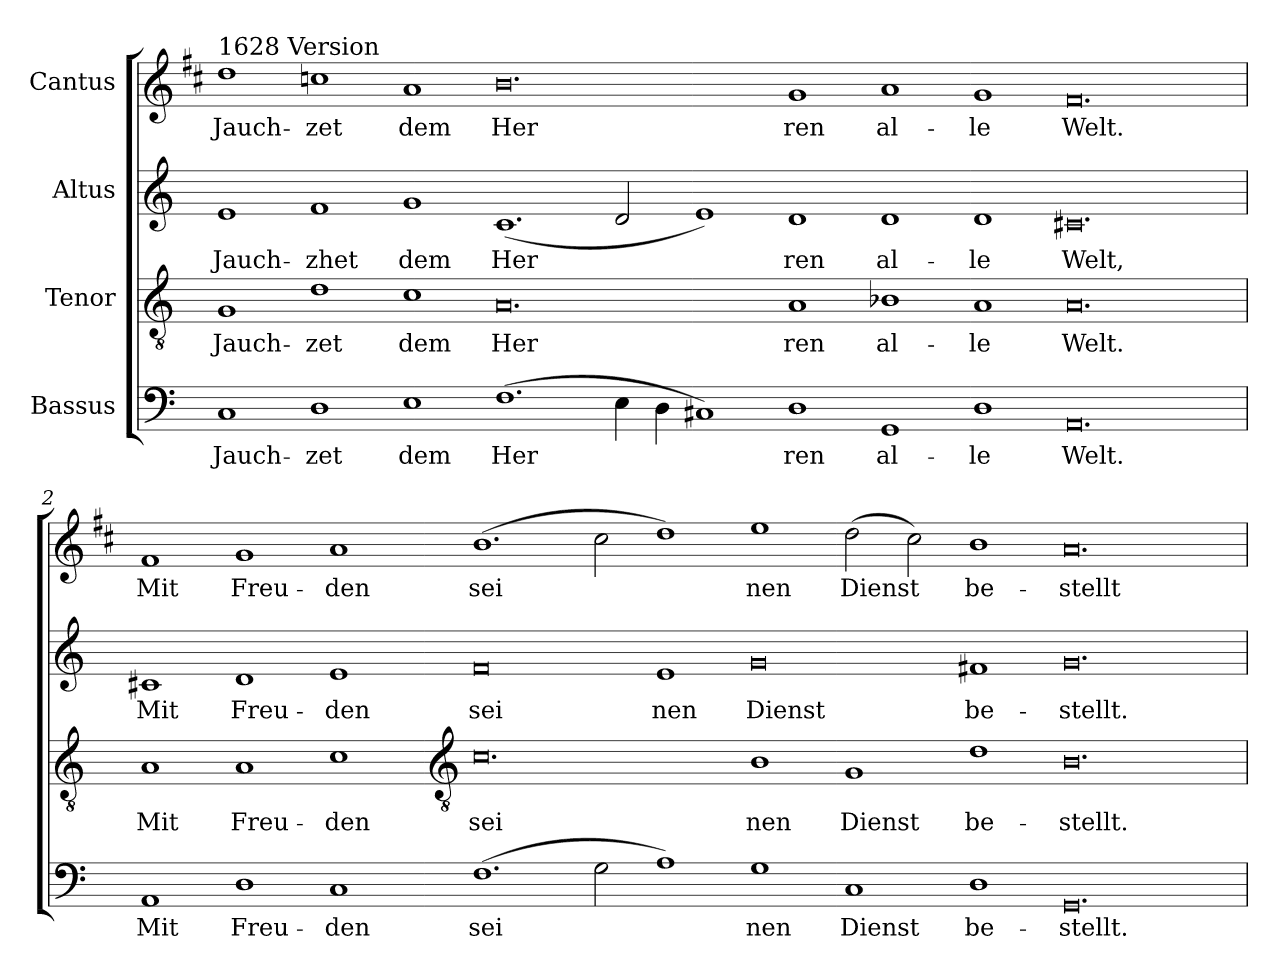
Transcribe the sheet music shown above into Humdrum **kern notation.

**kern	**text	**kern	**text	**kern	**text	**kern	**text
*part4	*part4	*part3	*part3	*part2	*part2	*part1	*part1
*staff4	*staff4	*staff3	*staff3	*staff2	*staff2	*staff1	*staff1
*I"Bassus	*	*I"Tenor	*	*I"Altus	*	*I"Cantus	*
*clefF4	*	*clefGv2	*	*clefG2	*	*clefG2	*
*	*	*	*	*	*	*ITrd1c2	*
*k[]	*	*k[]	*	*k[]	*	*k[]	*
*C:	*	*C:	*	*C:	*	*C:	*
=1	=1	=1	=1	=1	=1	=1	=1
!	!	!	!	!	!	!LO:TX:a:t=1628 Version	!
!	!LO:LY:b	!	!LO:LY:b	!	!LO:LY:b	!	!LO:LY:b
1C	Jauch-	1G	Jauch-	1e	Jauch-	1cc	Jauch-
!	!LO:LY:b	!	!LO:LY:b	!	!LO:LY:b	!	!LO:LY:b
1D	-zet	1d	-zet	1f	-zhet	1b-X	-zet
!	!LO:LY:b	!	!LO:LY:b	!	!LO:LY:b	!	!LO:LY:b
1E	dem	1c	dem	1g	dem	1g	dem
!	!LO:LY:b	!	!LO:LY:b	!	!LO:LY:b	!	!LO:LY:b
(>1.F	Her	0.A	Her	(<1.c	Her	0.a	Her
4E	.	.	.	2d	.	.	.
4D	.	.	.	.	.	.	.
1C#X)	.	.	.	1e)	.	.	.
!	!LO:LY:b	!	!LO:LY:b	!	!LO:LY:b	!	!LO:LY:b
1D	ren	1A	ren	1d	ren	1f	ren
!	!LO:LY:b	!	!LO:LY:b	!	!LO:LY:b	!	!LO:LY:b
1GG	al-	1B-X	al-	1d	al-	1g	al-
!	!LO:LY:b	!	!LO:LY:b	!	!LO:LY:b	!	!LO:LY:b
1D	-le	1A	-le	1d	-le	1f	-le
!	!LO:LY:b	!	!LO:LY:b	!	!LO:LY:b	!	!LO:LY:b
0.AA	Welt.	0.A	Welt.	0.c#X	Welt,	0.e	Welt.
=2	=2	=2	=2	=2	=2	=2	=2
!	!LO:LY:b	!	!LO:LY:b	!	!LO:LY:b	!	!LO:LY:b
1AA	Mit	1A	Mit	1c#X	Mit	1e	Mit
!	!LO:LY:b	!	!LO:LY:b	!	!LO:LY:b	!	!LO:LY:b
1D	Freu-	1A	Freu-	1d	Freu-	1f	Freu-
!	!LO:LY:b	!	!LO:LY:b	!	!LO:LY:b	!	!LO:LY:b
1C	-den	1c	-den	1e	-den	1g	-den
!!LO:LB:g=z
=3-	=3-	=3-	=3-	=3-	=3-	=3-	=3-
*	*	*clefGv2	*	*	*	*	*
!	!LO:LY:b	!	!LO:LY:b	!	!LO:LY:b	!	!LO:LY:b
(>1.F	sei	0.c	sei	0f	sei	(>1.a	sei
2G	.	.	.	.	.	2b	.
!	!	!	!	!	!LO:LY:b	!	!
1A)	.	.	.	1e	nen	1cc)	.
!	!LO:LY:b	!	!LO:LY:b	!	!LO:LY:b	!	!LO:LY:b
1G	nen	1B	nen	0g	Dienst	1dd	nen
!	!LO:LY:b	!	!LO:LY:b	!	!	!	!LO:LY:b
1C	Dienst	1G	Dienst	.	.	(>2cc	Dienst
.	.	.	.	.	.	2b)	.
!	!LO:LY:b	!	!LO:LY:b	!	!LO:LY:b	!	!LO:LY:b
1D	be-	1d	be-	1f#X	be-	1a	be-
!	!LO:LY:b	!	!LO:LY:b	!	!LO:LY:b	!	!LO:LY:b
0.GG	-stellt.	0.B	-stellt.	0.g	-stellt.	0.g	-stellt
=	=	=	=	=	=	=	=
*-	*-	*-	*-	*-	*-	*-	*-
